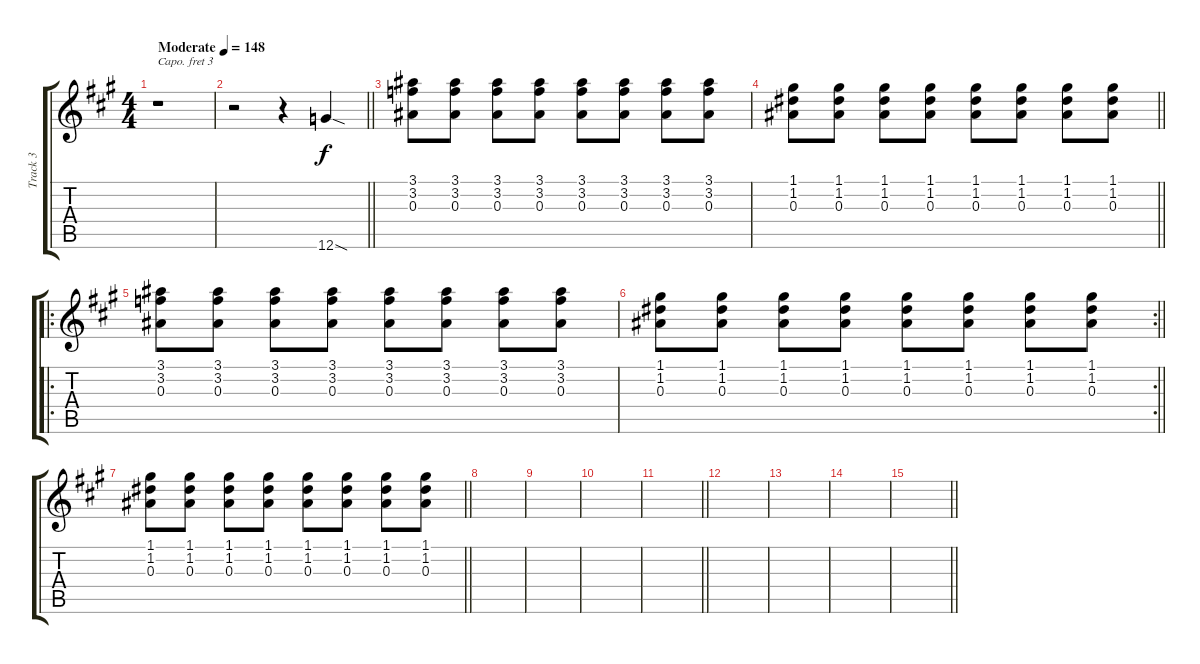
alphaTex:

\track ("Track 3" "Track 3") {instrument distortionguitar}
\staff {score tabs}
\capo 3
\tuning (E4 B3 G3 D3 A2 E2) {hide}
\ts (4 4)
\tempo (148 "Moderate")
\clef g2
\ks a
r.1{dy f instrument distortionguitar} |
\barLineRight lightlight
r.2 r.4 12.6{sod}.4 |
(3.1 3.2 0.3).8 (3.1 3.2 0.3).8 (3.1 3.2 0.3).8 (3.1 3.2 0.3).8 (3.1 3.2 0.3).8 (3.1 3.2 0.3).8 (3.1 3.2 0.3).8 (3.1 3.2 0.3).8 |
\barLineRight lightlight
(1.1 1.2 0.3).8 (1.1 1.2 0.3).8 (1.1 1.2 0.3).8 (1.1 1.2 0.3).8 (1.1 1.2 0.3).8 (1.1 1.2 0.3).8 (1.1 1.2 0.3).8 (1.1 1.2 0.3).8 |
\ro
(3.1 3.2 0.3).8 (3.1 3.2 0.3).8 (3.1 3.2 0.3).8 (3.1 3.2 0.3).8 (3.1 3.2 0.3).8 (3.1 3.2 0.3).8 (3.1 3.2 0.3).8 (3.1 3.2 0.3).8 |
\rc 2
\barLineRight lightlight
(1.1 1.2 0.3).8 (1.1 1.2 0.3).8 (1.1 1.2 0.3).8 (1.1 1.2 0.3).8 (1.1 1.2 0.3).8 (1.1 1.2 0.3).8 (1.1 1.2 0.3).8 (1.1 1.2 0.3).8 |
\barLineRight lightlight
(1.1 1.2 0.3).8 (1.1 1.2 0.3).8 (1.1 1.2 0.3).8 (1.1 1.2 0.3).8 (1.1 1.2 0.3).8 (1.1 1.2 0.3).8 (1.1 1.2 0.3).8 (1.1 1.2 0.3).8 |
|
|
|
\barLineRight lightlight
|
|
|
|
\barLineRight lightlight
